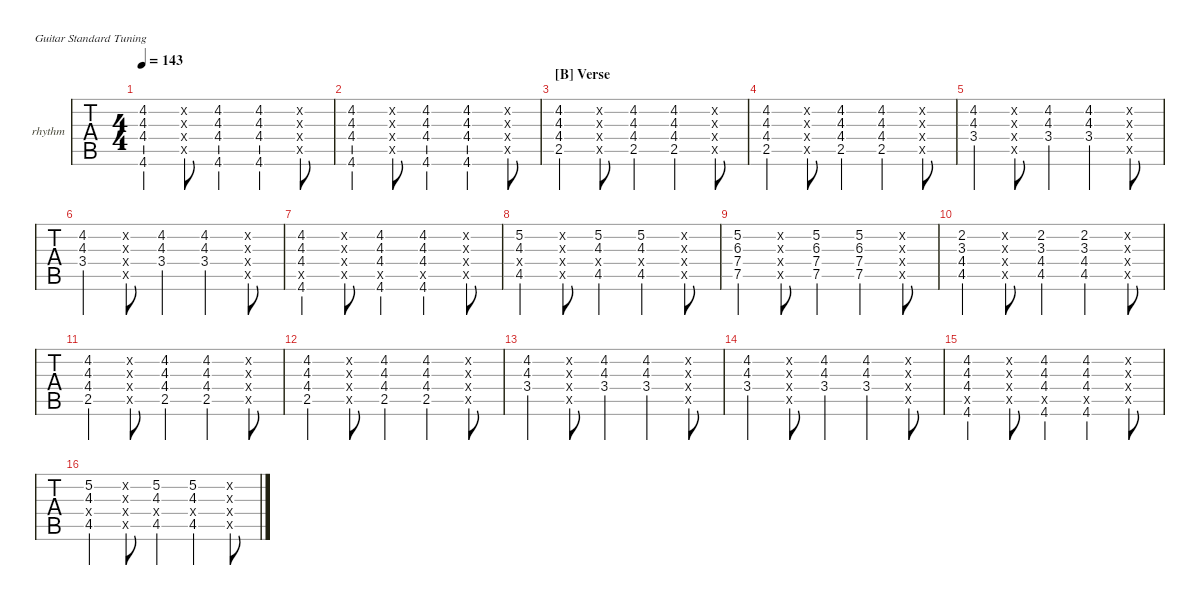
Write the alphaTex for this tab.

\defaultSystemsLayout 4
\hideDynamics
\bracketExtendMode nobrackets
\firstSystemTrackNameOrientation horizontal
\otherSystemsTrackNameOrientation horizontal
\track ("rhythm guitar" "rhythm") {instrument electricguitarclean}
\staff {tabs}
\tuning (E4 B3 G3 D3 A2 E2)
\ts (4 4)
\tempo 143
\clef g2
\ks g#minor
(4.6{acc #} 4.4{acc #} 4.3{acc forcenatural} 4.2{acc #}).4{dy mf} (0.5{x acc forcenatural} 0.4{x acc forcenatural} 0.3{x acc forcenatural} 0.2{x acc forcenatural}).8 (4.6{acc #} 4.4{acc #} 4.3{acc forcenatural} 4.2{acc #}).4 (4.6{acc #} 4.4{acc #} 4.3{acc forcenatural} 4.2{acc #}).4 (0.2{x acc forcenatural} 0.3{x acc forcenatural} 0.4{x acc forcenatural} 0.5{x acc forcenatural}).8 |
(4.6{acc #} 4.4{acc #} 4.3{acc forcenatural} 4.2{acc #}).4 (0.5{x acc forcenatural} 0.4{x acc forcenatural} 0.3{x acc forcenatural} 0.2{x acc forcenatural}).8 (4.6{acc #} 4.4{acc #} 4.3{acc forcenatural} 4.2{acc #}).4 (4.6{acc #} 4.4{acc #} 4.3{acc forcenatural} 4.2{acc #}).4 (0.2{x acc forcenatural} 0.3{x acc forcenatural} 0.4{x acc forcenatural} 0.5{x acc forcenatural}).8 |
\section ("B" "Verse")
(2.5{acc forcenatural} 4.4{acc #} 4.3{acc forcenatural} 4.2{acc #}).4 (0.5{x acc forcenatural} 0.4{x acc forcenatural} 0.3{x acc forcenatural} 0.2{x acc forcenatural}).8 (2.5{acc forcenatural} 4.4{acc #} 4.3{acc forcenatural} 4.2{acc #}).4 (2.5{acc forcenatural} 4.4{acc #} 4.3{acc forcenatural} 4.2{acc #}).4 (0.5{x acc forcenatural} 0.4{x acc forcenatural} 0.3{x acc forcenatural} 0.2{x acc forcenatural}).8 |
(2.5{acc forcenatural} 4.4{acc #} 4.3{acc forcenatural} 4.2{acc #}).4 (0.5{x acc forcenatural} 0.4{x acc forcenatural} 0.3{x acc forcenatural} 0.2{x acc forcenatural}).8 (2.5{acc forcenatural} 4.4{acc #} 4.3{acc forcenatural} 4.2{acc #}).4 (2.5{acc forcenatural} 4.4{acc #} 4.3{acc forcenatural} 4.2{acc #}).4 (0.5{x acc forcenatural} 0.4{x acc forcenatural} 0.3{x acc forcenatural} 0.2{x acc forcenatural}).8 |
(3.4{acc forcenatural} 4.2{acc #} 4.3{acc forcenatural}).4 (0.2{x acc forcenatural} 0.3{x acc forcenatural} 0.4{x acc forcenatural} 0.5{x acc forcenatural}).8 (3.4{acc forcenatural} 4.2{acc #} 4.3{acc forcenatural}).4 (3.4{acc forcenatural} 4.2{acc #} 4.3{acc forcenatural}).4 (0.2{x acc forcenatural} 0.3{x acc forcenatural} 0.4{x acc forcenatural} 0.5{x acc forcenatural}).8 |
(3.4{acc forcenatural} 4.2{acc #} 4.3{acc forcenatural}).4 (0.2{x acc forcenatural} 0.3{x acc forcenatural} 0.4{x acc forcenatural} 0.5{x acc forcenatural}).8 (3.4{acc forcenatural} 4.2{acc #} 4.3{acc forcenatural}).4 (3.4{acc forcenatural} 4.2{acc #} 4.3{acc forcenatural}).4 (0.2{x acc forcenatural} 0.3{x acc forcenatural} 0.4{x acc forcenatural} 0.5{x acc forcenatural}).8 |
(4.6{acc #} 4.4{acc #} 4.3{acc forcenatural} 4.2{acc #} 0.5{x acc forcenatural}).4 (0.5{x acc forcenatural} 0.4{x acc forcenatural} 0.3{x acc forcenatural} 0.2{x acc forcenatural}).8 (4.6{acc #} 4.4{acc #} 4.3{acc forcenatural} 4.2{acc #} 0.5{x acc forcenatural}).4 (4.6{acc #} 4.4{acc #} 4.3{acc forcenatural} 4.2{acc #} 0.5{x acc forcenatural}).4 (0.5{x acc forcenatural} 0.4{x acc forcenatural} 0.3{x acc forcenatural} 0.2{x acc forcenatural}).8 |
(4.5{acc #} 4.3{acc forcenatural} 5.2{acc forcenatural} 0.4{x acc forcenatural}).4 (0.5{x acc forcenatural} 0.4{x acc forcenatural} 0.3{x acc forcenatural} 0.2{x acc forcenatural}).8 (4.5{acc #} 4.3{acc forcenatural} 5.2{acc forcenatural} 0.4{x acc forcenatural}).4 (4.5{acc #} 4.3{acc forcenatural} 5.2{acc forcenatural} 0.4{x acc forcenatural}).4 (0.5{x acc forcenatural} 0.4{x acc forcenatural} 0.3{x acc forcenatural} 0.2{x acc forcenatural}).8 |
(7.5{acc forcenatural} 7.4{acc forcenatural} 6.3{acc #} 5.2{acc forcenatural}).4 (0.5{x acc forcenatural} 0.4{x acc forcenatural} 0.3{x acc forcenatural} 0.2{x acc forcenatural}).8 (7.5{acc forcenatural} 7.4{acc forcenatural} 6.3{acc #} 5.2{acc forcenatural}).4 (7.5{acc forcenatural} 7.4{acc forcenatural} 6.3{acc #} 5.2{acc forcenatural}).4 (0.5{x acc forcenatural} 0.4{x acc forcenatural} 0.3{x acc forcenatural} 0.2{x acc forcenatural}).8 |
(4.5{acc #} 4.4{acc #} 3.3{acc #} 2.2{acc #}).4 (2.5{x acc forcenatural} 2.4{x acc forcenatural} 1.3{x acc #} 0.2{x acc forcenatural}).8 (4.5{acc #} 4.4{acc #} 3.3{acc #} 2.2{acc #}).4 (4.5{acc #} 4.4{acc #} 3.3{acc #} 2.2{acc #}).4 (2.5{x acc forcenatural} 2.4{x acc forcenatural} 1.3{x acc #} 0.2{x acc forcenatural}).8 |
(2.5{acc forcenatural} 4.4{acc #} 4.3{acc forcenatural} 4.2{acc #}).4 (0.5{x acc forcenatural} 0.4{x acc forcenatural} 0.3{x acc forcenatural} 0.2{x acc forcenatural}).8 (2.5{acc forcenatural} 4.4{acc #} 4.3{acc forcenatural} 4.2{acc #}).4 (2.5{acc forcenatural} 4.4{acc #} 4.3{acc forcenatural} 4.2{acc #}).4 (0.5{x acc forcenatural} 0.4{x acc forcenatural} 0.3{x acc forcenatural} 0.2{x acc forcenatural}).8 |
(2.5{acc forcenatural} 4.4{acc #} 4.3{acc forcenatural} 4.2{acc #}).4 (0.5{x acc forcenatural} 0.4{x acc forcenatural} 0.3{x acc forcenatural} 0.2{x acc forcenatural}).8 (2.5{acc forcenatural} 4.4{acc #} 4.3{acc forcenatural} 4.2{acc #}).4 (2.5{acc forcenatural} 4.4{acc #} 4.3{acc forcenatural} 4.2{acc #}).4 (0.5{x acc forcenatural} 0.4{x acc forcenatural} 0.3{x acc forcenatural} 0.2{x acc forcenatural}).8 |
(3.4{acc forcenatural} 4.2{acc #} 4.3{acc forcenatural}).4 (0.2{x acc forcenatural} 0.3{x acc forcenatural} 0.4{x acc forcenatural} 0.5{x acc forcenatural}).8 (3.4{acc forcenatural} 4.2{acc #} 4.3{acc forcenatural}).4 (3.4{acc forcenatural} 4.2{acc #} 4.3{acc forcenatural}).4 (0.2{x acc forcenatural} 0.3{x acc forcenatural} 0.4{x acc forcenatural} 0.5{x acc forcenatural}).8 |
(3.4{acc forcenatural} 4.2{acc #} 4.3{acc forcenatural}).4 (0.2{x acc forcenatural} 0.3{x acc forcenatural} 0.4{x acc forcenatural} 0.5{x acc forcenatural}).8 (3.4{acc forcenatural} 4.2{acc #} 4.3{acc forcenatural}).4 (3.4{acc forcenatural} 4.2{acc #} 4.3{acc forcenatural}).4 (0.2{x acc forcenatural} 0.3{x acc forcenatural} 0.4{x acc forcenatural} 0.5{x acc forcenatural}).8 |
(4.6{acc #} 4.4{acc #} 4.3{acc forcenatural} 4.2{acc #} 0.5{x acc forcenatural}).4 (0.5{x acc forcenatural} 0.4{x acc forcenatural} 0.3{x acc forcenatural} 0.2{x acc forcenatural}).8 (4.6{acc #} 4.4{acc #} 4.3{acc forcenatural} 4.2{acc #} 0.5{x acc forcenatural}).4 (4.6{acc #} 4.4{acc #} 4.3{acc forcenatural} 4.2{acc #} 0.5{x acc forcenatural}).4 (0.5{x acc forcenatural} 0.4{x acc forcenatural} 0.3{x acc forcenatural} 0.2{x acc forcenatural}).8 |
(4.5{acc #} 4.3{acc forcenatural} 5.2{acc forcenatural} 0.4{x acc forcenatural}).4 (0.5{x acc forcenatural} 0.4{x acc forcenatural} 0.3{x acc forcenatural} 0.2{x acc forcenatural}).8 (4.5{acc #} 4.3{acc forcenatural} 5.2{acc forcenatural} 0.4{x acc forcenatural}).4 (4.5{acc #} 4.3{acc forcenatural} 5.2{acc forcenatural} 0.4{x acc forcenatural}).4 (0.5{x acc forcenatural} 0.4{x acc forcenatural} 0.3{x acc forcenatural} 0.2{x acc forcenatural}).8
